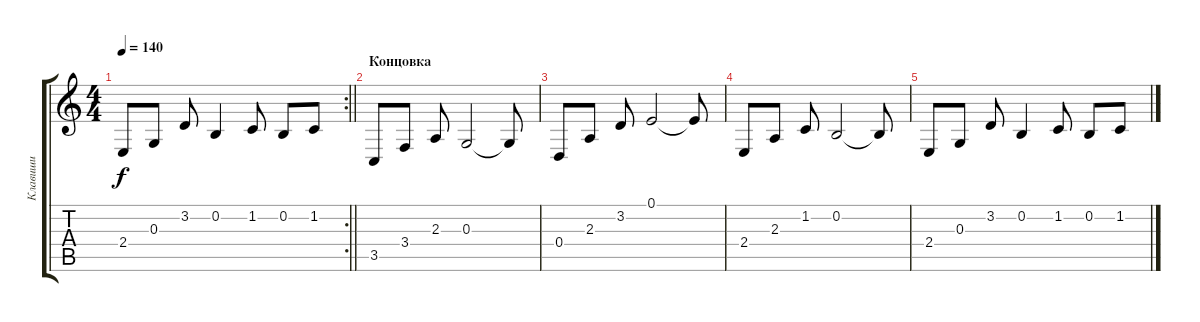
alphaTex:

\track ("Клавиши" "Клавиши") {instrument brightacousticpiano}
\staff {score tabs}
\tuning (E4 B3 G3 D3 A2 E2) {hide}
\rc 2
\ts (4 4)
\tempo 140
\clef g2
\barLineRight lightlight
\ks c
2.4.8{dy f} 0.3.8 3.2.8 0.2.4 1.2.8 0.2.8 1.2.8 |
\section ("" "Концовка")
3.5.8 3.4.8 2.3.8 0.3.2 0.3{t}.8 |
0.4.8 2.3.8 3.2.8 0.1.2 0.1{t}.8 |
2.4.8 2.3.8 1.2.8 0.2.2 0.2{t}.8 |
2.4.8 0.3.8 3.2.8 0.2.4 1.2.8 0.2.8 1.2.8
